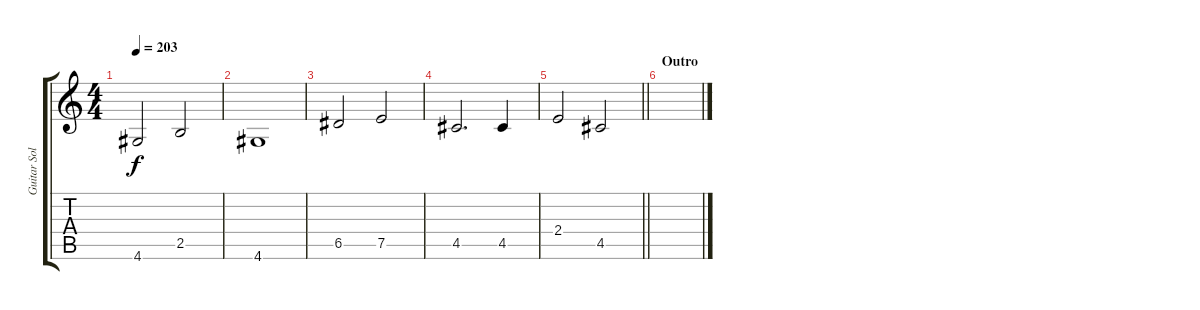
\track ("Guitar Solo" "Guitar Sol") {instrument distortionguitar}
\staff {score tabs}
\tuning (E4 B3 G3 D3 A2 E2) {hide}
\ts (4 4)
\tempo 203
\clef g2
\ks c
4.6.2{dy f} 2.5.2 |
4.6.1 |
6.5.2 7.5.2 |
4.5.2{d} 4.5.4 |
\barLineRight lightlight
2.4.2 4.5.2 |
\section ("" "Outro")
